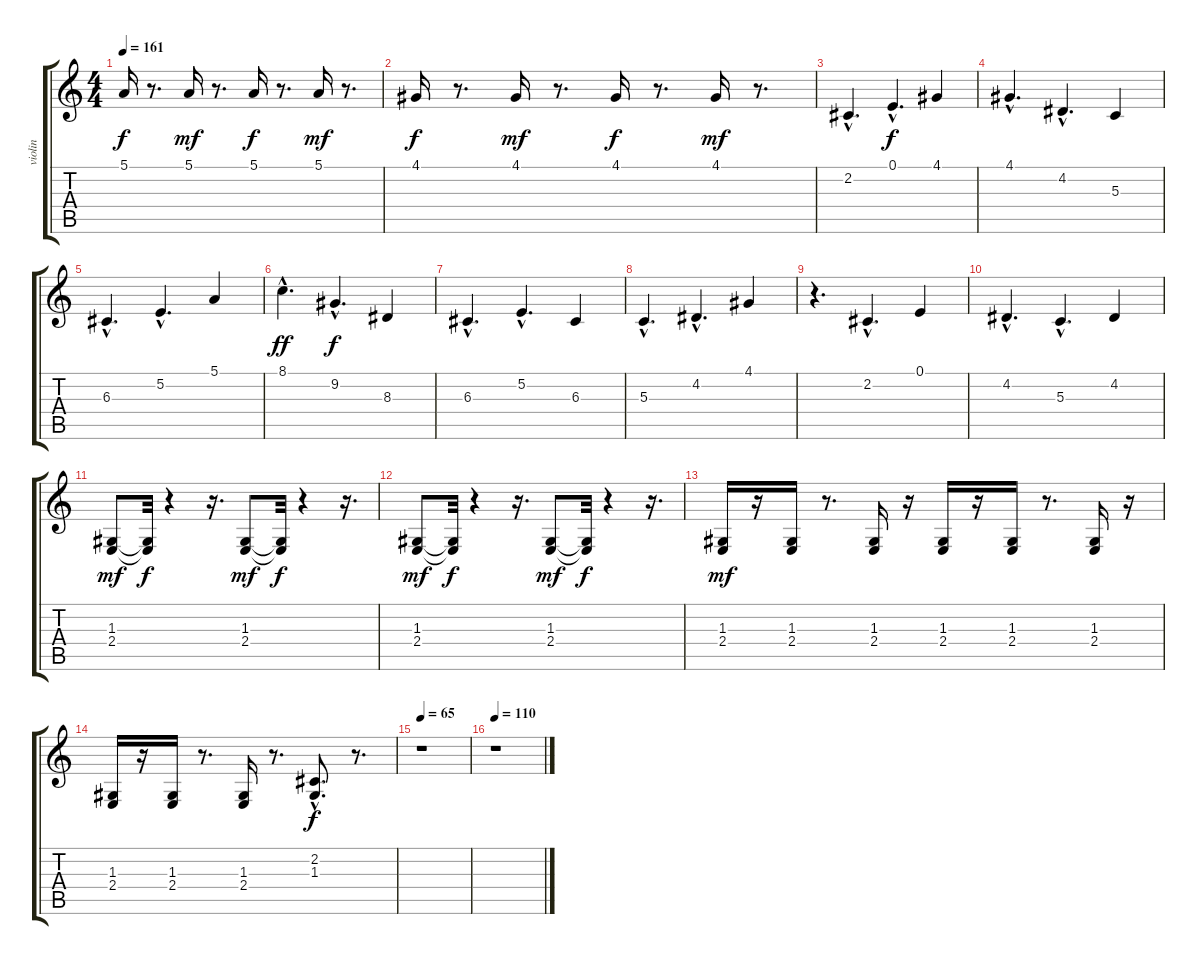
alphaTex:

\track ("violin" "violin") {instrument violin}
\staff {score tabs}
\tuning (E4 B3 G3 D3 A2 E2) {hide}
\ts (4 4)
\tempo 161
\clef g2
\ks c
5.1.16{dy f} r.8{d} 5.1.16{dy mf} r.8{d} 5.1.16{dy f} r.8{d} 5.1.16{dy mf} r.8{d} |
4.1.16{dy f} r.8{d} 4.1.16{dy mf} r.8{d} 4.1.16{dy f} r.8{d} 4.1.16{dy mf} r.8{d} |
2.2{hac}.4{d} 0.1{hac}.4{d dy f} 4.1.4 |
4.1{hac}.4{d} 4.2{hac}.4{d} 5.3.4 |
6.3{hac}.4{d} 5.2{hac}.4{d} 5.1.4 |
8.1{hac}.4{d dy ff} 9.2{hac}.4{d dy f} 8.3.4 |
6.3{hac}.4{d} 5.2{hac}.4{d} 6.3.4 |
5.3{hac}.4{d} 4.2{hac}.4{d} 4.1.4 |
r.4{d} 2.2{hac}.4{d} 0.1.4 |
4.2{hac}.4{d} 5.3{hac}.4{d} 4.2.4 |
(1.3 2.4).8{dy mf} (1.3{t} 2.4{t}).32{dy f} r.4 r.16{d} (1.3 2.4).8{dy mf} (1.3{t} 2.4{t}).32{dy f} r.4 r.16{d} |
(1.3 2.4).8{dy mf} (1.3{t} 2.4{t}).32{dy f} r.4 r.16{d} (1.3 2.4).8{dy mf} (1.3{t} 2.4{t}).32{dy f} r.4 r.16{d} |
(1.3 2.4).16{dy mf} r.16 (1.3 2.4).16 r.8{d} (1.3 2.4).16 r.16 (1.3 2.4).16 r.16 (1.3 2.4).16 r.8{d} (1.3 2.4).16 r.16 |
(1.3 2.4).16 r.16 (1.3 2.4).16 r.8{d} (1.3 2.4).16 r.8{d} (2.2{hac} 1.3{hac}).8{d dy f} r.8{d} |
\tempo 65
r.1 |
\tempo 110
r.1
